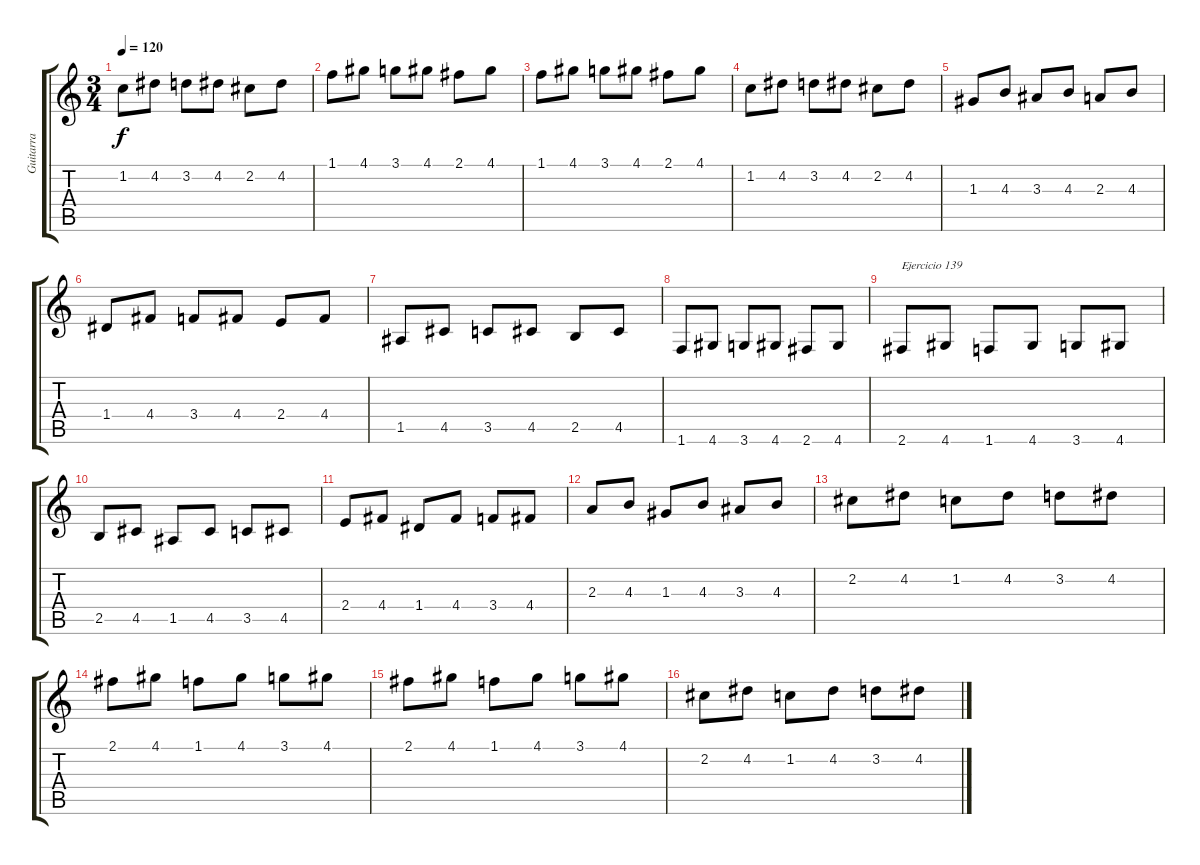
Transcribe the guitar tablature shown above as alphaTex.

\track ("Guitarra" "Guitarra") {instrument acousticguitarnylon}
\staff {score tabs}
\tuning (E4 B3 G3 D3 A2 E2) {hide}
\ts (3 4)
\tempo 120
\clef g2
\ks c
1.2.8{dy f} 4.2.8 3.2.8 4.2.8 2.2.8 4.2.8 |
1.1.8 4.1.8 3.1.8 4.1.8 2.1.8 4.1.8 |
1.1.8 4.1.8 3.1.8 4.1.8 2.1.8 4.1.8 |
1.2.8 4.2.8 3.2.8 4.2.8 2.2.8 4.2.8 |
1.3.8 4.3.8 3.3.8 4.3.8 2.3.8 4.3.8 |
1.4.8 4.4.8 3.4.8 4.4.8 2.4.8 4.4.8 |
1.5.8 4.5.8 3.5.8 4.5.8 2.5.8 4.5.8 |
1.6.8 4.6.8 3.6.8 4.6.8 2.6.8 4.6.8 |
2.6.8{txt "Ejercicio 139"} 4.6.8 1.6.8 4.6.8 3.6.8 4.6.8 |
2.5.8 4.5.8 1.5.8 4.5.8 3.5.8 4.5.8 |
2.4.8 4.4.8 1.4.8 4.4.8 3.4.8 4.4.8 |
2.3.8 4.3.8 1.3.8 4.3.8 3.3.8 4.3.8 |
2.2.8 4.2.8 1.2.8 4.2.8 3.2.8 4.2.8 |
2.1.8 4.1.8 1.1.8 4.1.8 3.1.8 4.1.8 |
2.1.8 4.1.8 1.1.8 4.1.8 3.1.8 4.1.8 |
2.2.8 4.2.8 1.2.8 4.2.8 3.2.8 4.2.8
